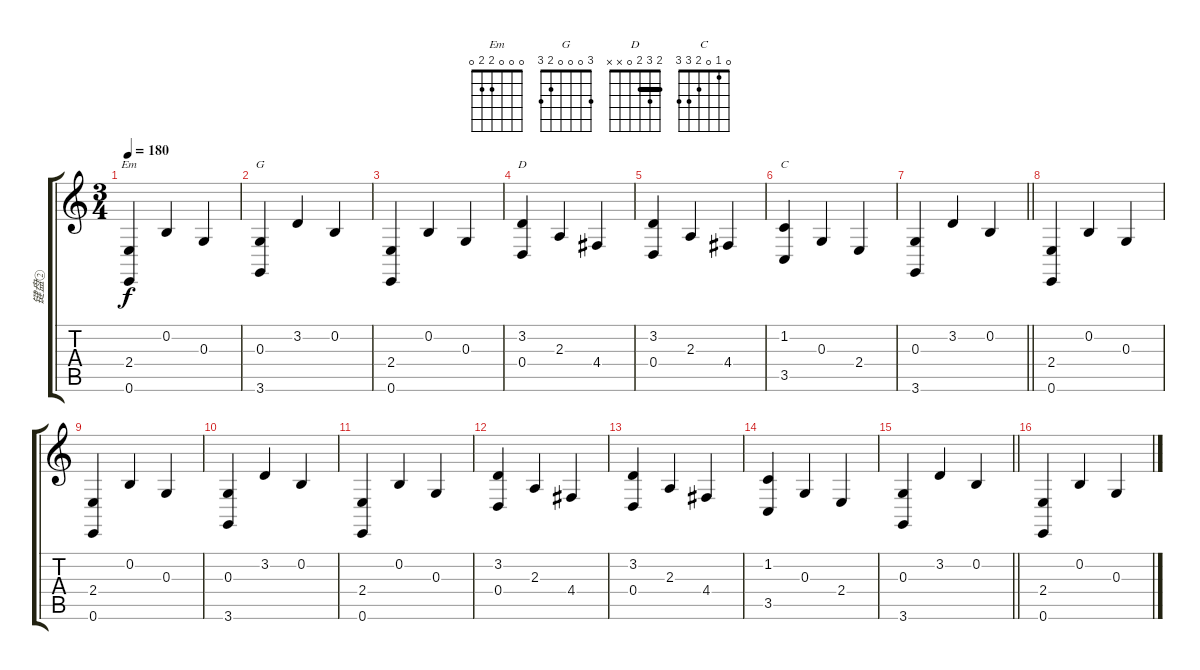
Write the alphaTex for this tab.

\track ("键盘② " "键盘② ") {instrument synthvoice}
\staff {score tabs}
\tuning (E4 B3 G3 D3 A2 E2) {hide}
\chord ("Em" 0 0 0 2 2 0)
\chord ("G" 3 0 0 0 2 3)
\chord ("D" 2 3 2 0 x x) {barre 2}
\chord ("C" 0 1 0 2 3 3)
\ts (3 4)
\tempo 180
\clef g2
\ks c
(2.4 0.6).4{ch "Em" dy f} 0.2.4 0.3.4 |
(0.3 3.6).4{ch "G"} 3.2.4 0.2.4 |
(2.4 0.6).4 0.2.4 0.3.4 |
(3.2 0.4).4{ch "D"} 2.3.4 4.4.4 |
(3.2 0.4).4 2.3.4 4.4.4 |
(1.2 3.5).4{ch "C"} 0.3.4 2.4.4 |
\barLineRight lightlight
(0.3 3.6).4 3.2.4 0.2.4 |
(2.4 0.6).4 0.2.4 0.3.4 |
(2.4 0.6).4 0.2.4 0.3.4 |
(0.3 3.6).4 3.2.4 0.2.4 |
(2.4 0.6).4 0.2.4 0.3.4 |
(3.2 0.4).4 2.3.4 4.4.4 |
(3.2 0.4).4 2.3.4 4.4.4 |
(1.2 3.5).4 0.3.4 2.4.4 |
\barLineRight lightlight
(0.3 3.6).4 3.2.4 0.2.4 |
(2.4 0.6).4 0.2.4 0.3.4
